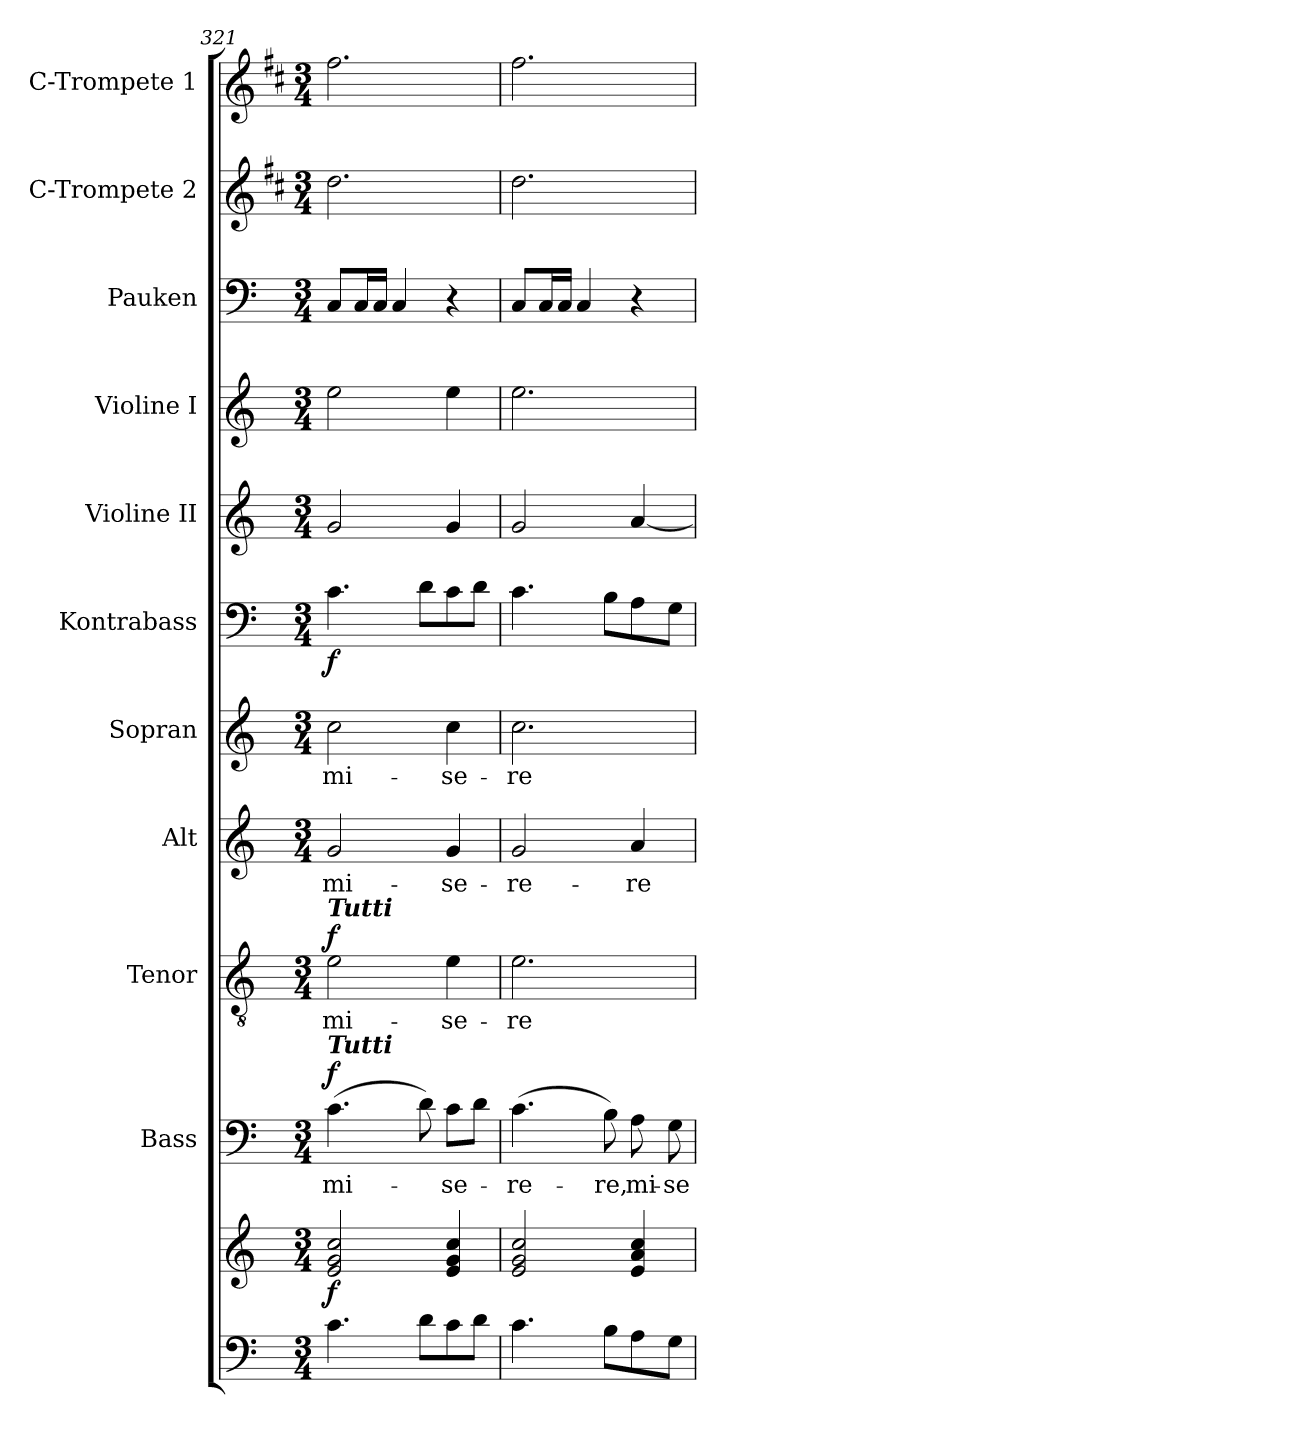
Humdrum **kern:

**kern	**kern	**dynam	**kern	**text	**dynam	**kern	**text	**dynam	**kern	**text	**kern	**text	**kern	**dynam	**kern	**kern	**kern	**kern	**kern
*part11	*part11	*part11	*part10	*part10	*part10	*part9	*part9	*part9	*part8	*part8	*part7	*part7	*part6	*part6	*part5	*part4	*part3	*part2	*part1
*staff12	*staff11	*staff11/12	*staff10	*staff10	*staff10	*staff9	*staff9	*staff9	*staff8	*staff8	*staff7	*staff7	*staff6	*staff6	*staff5	*staff4	*staff3	*staff2	*staff1
*	*	*	*I"Bass	*	*	*I"Tenor	*	*	*I"Alt	*	*I"Sopran	*	*I"Kontrabass	*	*I"Violine II	*I"Violine I	*I"Pauken	*I"C-Trompete 2	*I"C-Trompete 1
*	*	*	*I'B.	*	*	*I'T.	*	*	*I'A.	*	*I'S.	*	*I'Kb.	*	*I'Vl. II	*I'Vl. I	*I'Pk.	*I'C Trp. 2	*I'C Trp. 1
*clefF4	*clefG2	*	*clefF4	*	*	*clefGv2	*	*	*clefG2	*	*clefG2	*	*clefF4	*	*clefG2	*clefG2	*clefF4	*clefG2	*clefG2
*	*	*	*	*	*	*	*	*	*	*	*	*	*ITrd7c12	*	*	*	*	*ITrd1c2	*ITrd1c2
*k[]	*k[]	*	*k[]	*	*	*k[]	*	*	*k[]	*	*k[]	*	*k[]	*	*k[]	*k[]	*k[]	*k[]	*k[]
*C:	*C:	*	*C:	*	*	*C:	*	*	*C:	*	*C:	*	*C:	*	*C:	*C:	*C:	*C:	*C:
*M3/4	*M3/4	*	*M3/4	*	*	*M3/4	*	*	*M3/4	*	*M3/4	*	*M3/4	*	*M3/4	*M3/4	*M3/4	*M3/4	*M3/4
=321	=321	=321	=321	=321	=321	=321	=321	=321	=321	=321	=321	=321	=321	=321	=321	=321	=321	=321	=321
!	!	!	!	!	!	!LO:TX:a:Bi:t=Tutti	!	!	!	!	!	!	!	!	!	!	!	!	!
!	!	!	!LO:TX:a:Bi:t=Tutti	!	!	!	!	!	!	!	!	!	!	!	!	!	!	!	!
!	!	!LO:DY:b	!	!LO:LY:b	!LO:DY:a	!	!LO:LY:b	!LO:DY:a	!	!LO:LY:b	!	!LO:LY:b	!	!LO:DY:b	!	!	!	!	!
4.c\	2e/ 2g/ 2cc/	f	(>4.c\	mi-	f	2e\	mi-	f	2g/	mi-	2cc\	mi-	4.C\	f	2g/	2ee\	8C/L	2.cc\	2.ee\
.	.	.	.	.	.	.	.	.	.	.	.	.	.	.	.	.	16C/L	.	.
.	.	.	.	.	.	.	.	.	.	.	.	.	.	.	.	.	16C/JJ	.	.
.	.	.	.	.	.	.	.	.	.	.	.	.	.	.	.	.	4C/	.	.
8d\L	.	.	8d\)	.	.	.	.	.	.	.	.	.	8D\L	.	.	.	.	.	.
!	!	!	!	!LO:LY:b	!	!	!LO:LY:b	!	!	!LO:LY:b	!	!LO:LY:b	!	!	!	!	!	!	!
8c\	4e/ 4g/ 4cc/	.	8c\L	-se-	.	4e\	-se-	.	4g/	-se-	4cc\	-se-	8C\	.	4g/	4ee\	4r	.	.
8d\J	.	.	8d\J	.	.	.	.	.	.	.	.	.	8D\J	.	.	.	.	.	.
=322	=322	=322	=322	=322	=322	=322	=322	=322	=322	=322	=322	=322	=322	=322	=322	=322	=322	=322	=322
!	!	!	!	!LO:LY:b	!	!	!LO:LY:b	!	!	!LO:LY:b	!	!LO:LY:b	!	!	!	!	!	!	!
4.c\	2e/ 2g/ 2cc/	.	(>4.c\	-re-	.	2.e\	-re-	.	2g/	-re-	2.cc\	-re-	4.C\	.	2g/	2.ee\	8C/L	2.cc\	2.ee\
.	.	.	.	.	.	.	.	.	.	.	.	.	.	.	.	.	16C/L	.	.
.	.	.	.	.	.	.	.	.	.	.	.	.	.	.	.	.	16C/JJ	.	.
.	.	.	.	.	.	.	.	.	.	.	.	.	.	.	.	.	4C/	.	.
!	!	!	!	!LO:LY:b	!	!	!	!	!	!	!	!	!	!	!	!	!	!	!
8B\L	.	.	8B\)	-re,	.	.	.	.	.	.	.	.	8BB\L	.	.	.	.	.	.
!	!	!	!	!LO:LY:b	!	!	!	!	!	!LO:LY:b	!	!	!	!	!	!	!	!	!
8A\	4e/ 4a/ 4cc/	.	8A\	mi-	.	.	.	.	4a/	-re	.	.	8AA\	.	[4a/	.	4r	.	.
!	!	!	!	!LO:LY:b	!	!	!	!	!	!	!	!	!	!	!	!	!	!	!
8G\J	.	.	8G\	-se-	.	.	.	.	.	.	.	.	8GG\J	.	.	.	.	.	.
=	=	=	=	=	=	=	=	=	=	=	=	=	=	=	=	=	=	=	=
*-	*-	*-	*-	*-	*-	*-	*-	*-	*-	*-	*-	*-	*-	*-	*-	*-	*-	*-	*-
